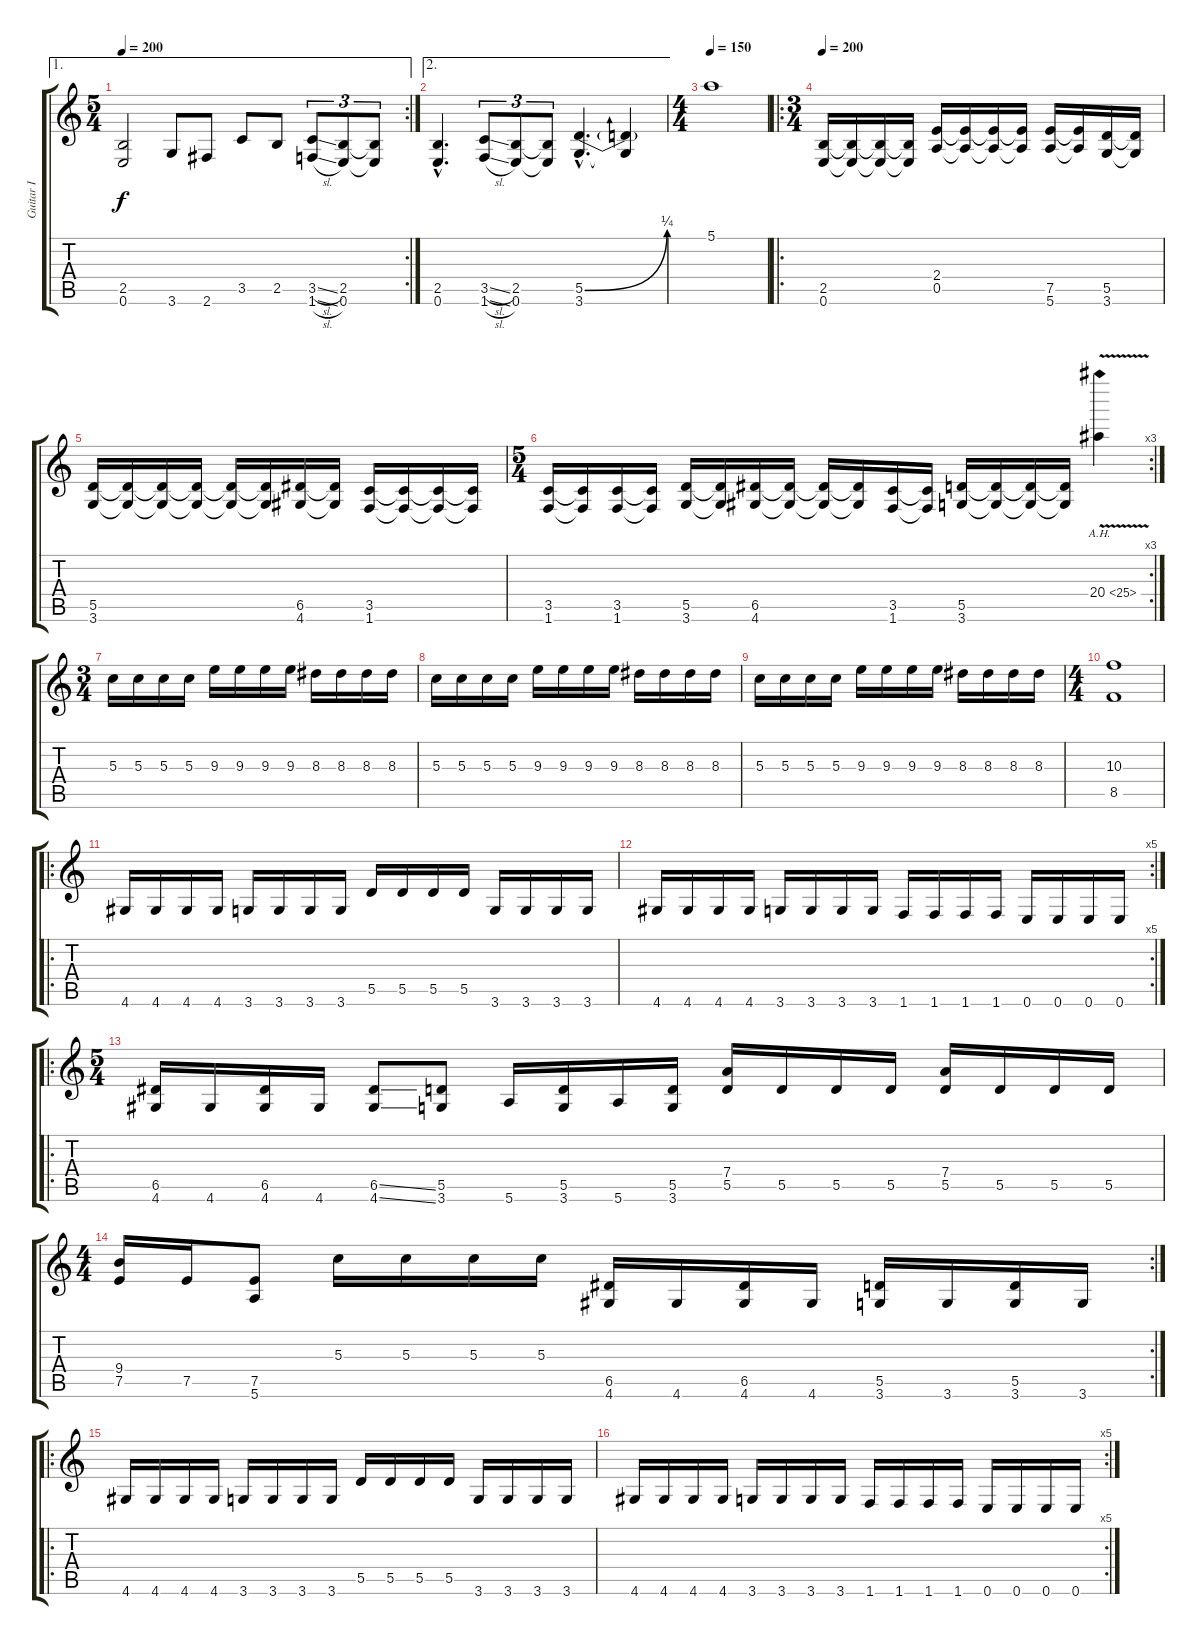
\track ("Guitar I" "Guitar I") {instrument distortionguitar}
\staff {score tabs}
\tuning (E4 B3 G3 D3 A2 E2) {hide}
\ae 1
\rc 2
\ts (5 4)
\tempo 200
\clef g2
\ks c
(2.5 0.6).2{dy f} 3.6.8 2.6.8 3.5.8 2.5.8 (3.5{sl} 1.6{sl}).8{tu (3 2)} (2.5 0.6).8{tu (3 2)} (2.5{t} 0.6{t}).8{tu (3 2)} |
\ae 2
(2.5{hac} 0.6{hac}).4{d} (3.5{sl} 1.6{sl}).8{tu (3 2)} (2.5 0.6).8{tu (3 2)} (2.5{t} 0.6{t}).8{tu (3 2)} (5.5{be (bend 0 0 60 1) hac} 3.6{hac}).4{d} (5.5{t} 3.6{t}).4 |
\ts (4 4)
\tempo 150
5.1.1{instrument tinklebell} |
\ro
\ts (3 4)
\tempo 200
(2.5 0.6).16{instrument distortionguitar} (2.5{t} 0.6{t}).16 (2.5{t} 0.6{t}).16 (2.5{t} 0.6{t}).16 (2.4 0.5).16 (2.4{t} 0.5{t}).16 (2.4{t} 0.5{t}).16 (2.4{t} 0.5{t}).16 (7.5 5.6).16 (7.5{t} 5.6{t}).16 (5.5 3.6).16 (5.5{t} 3.6{t}).16 |
(5.5 3.6).16 (5.5{t} 3.6{t}).16 (5.5{t} 3.6{t}).16 (5.5{t} 3.6{t}).16 (5.5{t} 3.6{t}).16 (5.5{t} 3.6{t}).16 (6.5 4.6).16 (6.5{t} 4.6{t}).16 (3.5 1.6).16 (3.5{t} 1.6{t}).16 (3.5{t} 1.6{t}).16 (3.5{t} 1.6{t}).16 |
\rc 3
\ts (5 4)
(3.5 1.6).16 (3.5{t} 1.6{t}).16 (3.5 1.6).16 (3.5{t} 1.6{t}).16 (5.5 3.6).16 (5.5{t} 3.6{t}).16 (6.5 4.6).16 (6.5{t} 4.6{t}).16 (6.5{t} 4.6{t}).16 (6.5{t} 4.6{t}).16 (3.5 1.6).16 (3.5{t} 1.6{t}).16 (5.5 3.6).16 (5.5{t} 3.6{t}).16 (5.5{t} 3.6{t}).16 (5.5{t} 3.6{t}).16 20.4{ah 5 v}.4 |
\ts (3 4)
5.3.16 5.3.16 5.3.16 5.3.16 9.3.16 9.3.16 9.3.16 9.3.16 8.3.16 8.3.16 8.3.16 8.3.16 |
5.3.16 5.3.16 5.3.16 5.3.16 9.3.16 9.3.16 9.3.16 9.3.16 8.3.16 8.3.16 8.3.16 8.3.16 |
5.3.16 5.3.16 5.3.16 5.3.16 9.3.16 9.3.16 9.3.16 9.3.16 8.3.16 8.3.16 8.3.16 8.3.16 |
\ts (4 4)
(10.3 8.5).1 |
\ro
4.6.16 4.6.16 4.6.16 4.6.16 3.6.16 3.6.16 3.6.16 3.6.16 5.5.16 5.5.16 5.5.16 5.5.16 3.6.16 3.6.16 3.6.16 3.6.16 |
\rc 5
4.6.16 4.6.16 4.6.16 4.6.16 3.6.16 3.6.16 3.6.16 3.6.16 1.6.16 1.6.16 1.6.16 1.6.16 0.6.16 0.6.16 0.6.16 0.6.16 |
\ro
\ts (5 4)
(6.5 4.6).16 4.6.16 (6.5 4.6).16 4.6.16 (6.5{ss} 4.6{ss}).8 (5.5 3.6).8 5.6.16 (5.5 3.6).16 5.6.16 (5.5 3.6).16 (7.4 5.5).16 5.5.16 5.5.16 5.5.16 (7.4 5.5).16 5.5.16 5.5.16 5.5.16 |
\rc 2
\ts (4 4)
(9.4 7.5).16 7.5.16 (7.5 5.6).8 5.3.16 5.3.16 5.3.16 5.3.16 (6.5 4.6).16 4.6.16 (6.5 4.6).16 4.6.16 (5.5 3.6).16 3.6.16 (5.5 3.6).16 3.6.16 |
\ro
4.6.16 4.6.16 4.6.16 4.6.16 3.6.16 3.6.16 3.6.16 3.6.16 5.5.16 5.5.16 5.5.16 5.5.16 3.6.16 3.6.16 3.6.16 3.6.16 |
\rc 5
4.6.16 4.6.16 4.6.16 4.6.16 3.6.16 3.6.16 3.6.16 3.6.16 1.6.16 1.6.16 1.6.16 1.6.16 0.6.16 0.6.16 0.6.16 0.6.16
